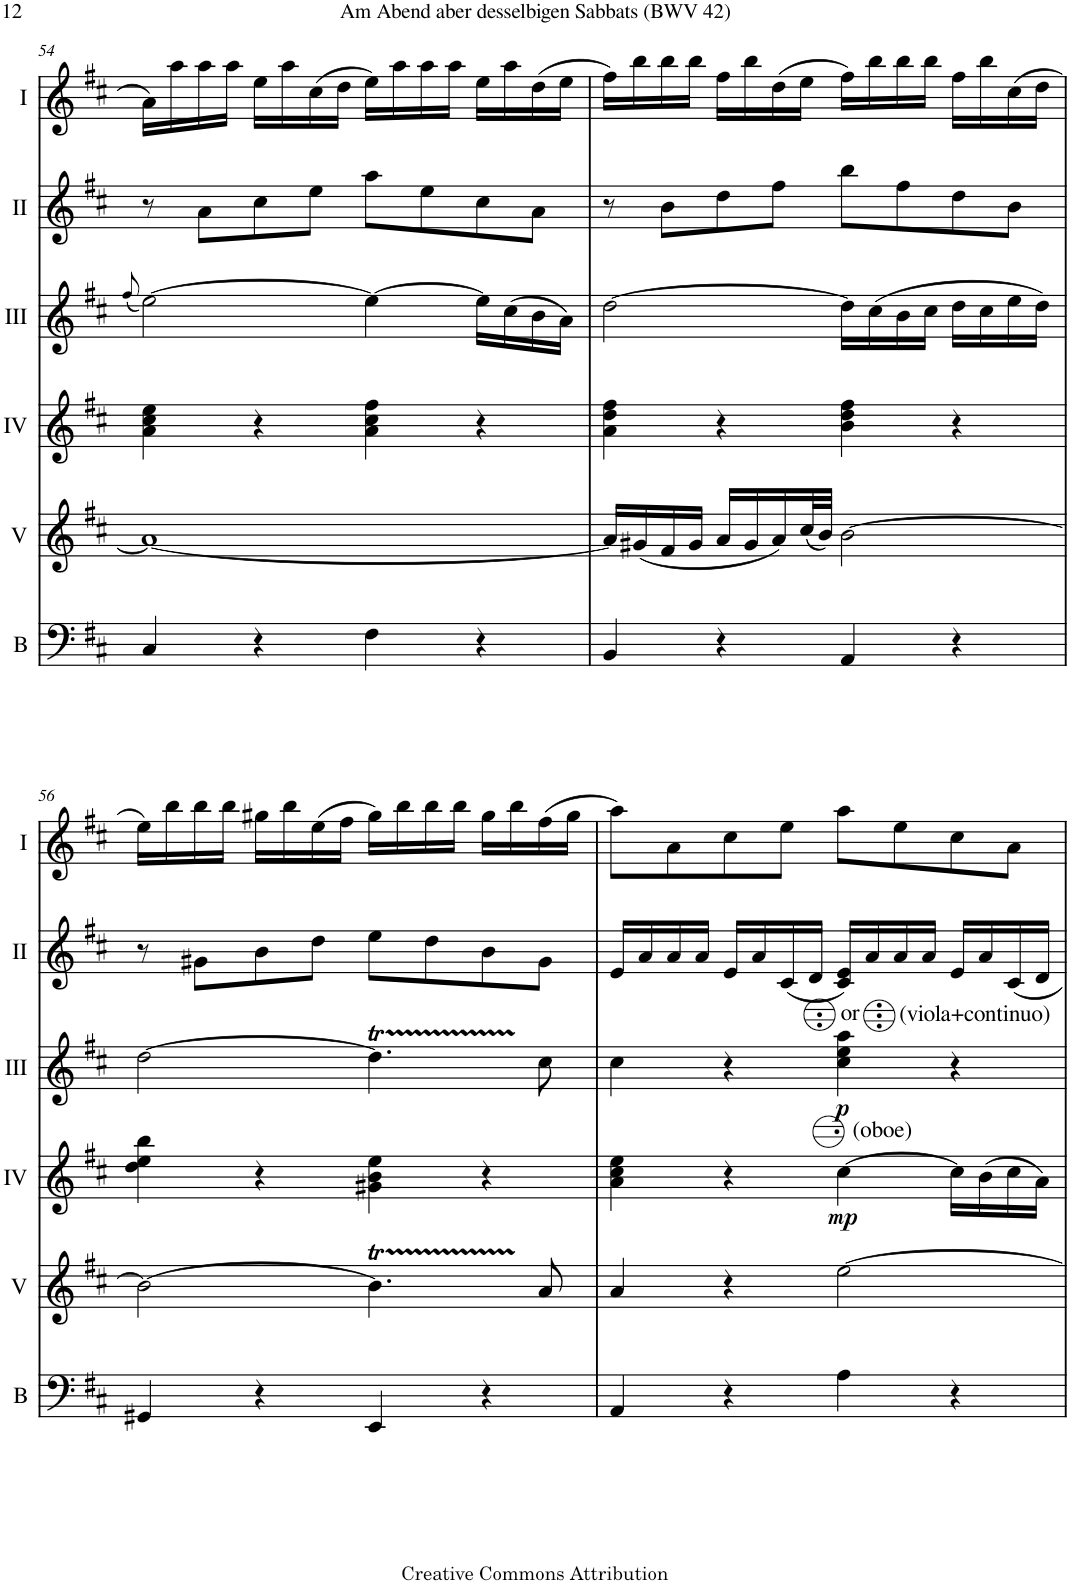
**kern	**kern	**kern	**dynam	**kern	**dynam	**kern	**kern
*part6	*part5	*part4	*part4	*part3	*part3	*part2	*part1
*staff6	*staff5	*staff4	*staff4	*staff3	*staff3	*staff2	*staff1
*I"Bass	*I"Acc. 5	*I"Acc. 4	*	*I"Acc. 3	*	*I"Acc. 2	*I"Acc. 1
*I'B	*	*	*	*	*	*	*
!!LO:PB:g=z
*clefF4	*clefG2	*clefG2	*	*clefG2	*	*clefG2	*clefG2
*Trd7c12	*Trd7c12	*	*	*	*	*Trd7c12	*
*k[f#c#]	*k[f#c#]	*k[f#c#]	*	*k[f#c#]	*	*k[f#c#]	*k[f#c#]
*M2/2	*M2/2	*M2/2	*	*M2/2	*	*M2/2	*M2/2
*met(c|)	*met(c|)	*met(c|)	*	*met(c|)	*	*met(c|)	*met(c|)
=54	=54	=54	=54	=54	=54	=54	=54
.	.	.	.	(8qff#/	.	.	.
4C#/	1a_	4A\ 4c#\ 4e\	.	[2ee\)	.	8r	16a\LL
.	.	.	.	.	.	.	16aa\
.	.	.	.	.	.	8aa\L	16aa\
.	.	.	.	.	.	.	16aa\JJ
4r	.	4r	.	.	.	8ccc#\	16ee\LL
.	.	.	.	.	.	.	16aa\
.	.	.	.	.	.	8eee\J	(16cc#\
.	.	.	.	.	.	.	16dd\JJ
4F#\	.	4A\ 4c#\ 4f#\	.	4ee\_	.	8aaa\L	16ee\LL)
.	.	.	.	.	.	.	16aa\
.	.	.	.	.	.	8eee\	16aa\
.	.	.	.	.	.	.	16aa\JJ
4r	.	4r	.	16ee\LL]	.	8ccc#\	16ee\LL
.	.	.	.	(16cc#\	.	.	16aa\
.	.	.	.	16b\	.	8aa\J	(16dd\
.	.	.	.	16a\JJ)	.	.	16ee\JJ
=55	=55	=55	=55	=55	=55	=55	=55
4BB/	16a/LL]	4A\ 4d\ 4f#\	.	[2dd\	.	8r	16ff#\LL)
.	(16g#X/	.	.	.	.	.	16bb\
.	16f#/	.	.	.	.	8bb\L	16bb\
.	16g#/JJ	.	.	.	.	.	16bb\JJ
4r	16a/LL	4r	.	.	.	8ddd\	16ff#\LL
.	16g#/	.	.	.	.	.	16bb\
.	16a/)	.	.	.	.	8fff#\J	(16dd\
.	(32cc#/L	.	.	.	.	.	16ee\JJ
.	32b/JJJ)	.	.	.	.	.	.
4AA/	[2b\	4B\ 4d\ 4f#\	.	16dd\LL]	.	8bbb\L	16ff#\LL)
.	.	.	.	(16cc#\	.	.	16bb\
.	.	.	.	16b\	.	8fff#\	16bb\
.	.	.	.	16cc#\JJ	.	.	16bb\JJ
4r	.	4r	.	16dd\LL	.	8ddd\	16ff#\LL
.	.	.	.	16cc#\	.	.	16bb\
.	.	.	.	16ee\	.	8bb\J	(16cc#\
.	.	.	.	16dd\JJ)	.	.	16dd\JJ
!!LO:LB:g=z
=56	=56	=56	=56	=56	=56	=56	=56
4GG#X/	2b\_	4d\ 4e\ 4b\	.	[2dd\	.	8r	16ee\LL)
.	.	.	.	.	.	.	16bb\
.	.	.	.	.	.	8gg#X\L	16bb\
.	.	.	.	.	.	.	16bb\JJ
4r	.	4r	.	.	.	8bb\	16gg#X\LL
.	.	.	.	.	.	.	16bb\
.	.	.	.	.	.	8ddd\J	(16ee\
.	.	.	.	.	.	.	16ff#\JJ
4EE/	4.bT\]	4G#X\ 4B\ 4e\	.	4.ddT\]	.	8eee\L	16gg#\LL)
.	.	.	.	.	.	.	16bb\
.	.	.	.	.	.	8ddd\	16bb\
.	.	.	.	.	.	.	16bb\JJ
4r	.	4r	.	.	.	8bb\	16gg#\LL
.	.	.	.	.	.	.	16bb\
.	8a/	.	.	8cc#\	.	8gg#\J	(16ff#\
.	.	.	.	.	.	.	16gg#\JJ
=57	=57	=57	=57	=57	=57	=57	=57
4AA/	4a/	4A\ 4c#\ 4e\	.	4cc#\	.	16ee/LL	8aa\L)
.	.	.	.	.	.	16aa/	.
.	.	.	.	.	.	16aa/	8a\
.	.	.	.	.	.	16aa/JJ	.
4r	4r	4r	.	4r	.	16ee/LL	8cc#\
.	.	.	.	.	.	16aa/	.
.	.	.	.	.	.	(16cc#/	8ee\J
.	.	.	.	.	.	16dd/JJ	.
!	!	!	!	!LO:TX:a:t=(viola+continuo)	!	!	!
!	!	!	!	!LO:TX:a:t=or	!	!	!
!	!	!LO:TX:a:t=(oboe)	!	!	!	!	!
!	!	!	!LO:DY:b	!	!LO:DY:b	!	!
4A\	[2ee\	[4cc#\	mp	4c#\ 4e\ 4a\	p	16cc#/ 16ee/LL)	8aa\L
.	.	.	.	.	.	16aa/	.
.	.	.	.	.	.	16aa/	8ee\
.	.	.	.	.	.	16aa/JJ	.
4r	.	16cc#\LL]	.	4r	.	16ee/LL	8cc#\
.	.	(16b\	.	.	.	16aa/	.
.	.	16cc#\	.	.	.	16cc#/	8a\J
.	.	16a\JJ)	.	.	.	16dd/JJ	.
=	=	=	=	=	=	=	=
*-	*-	*-	*-	*-	*-	*-	*-
